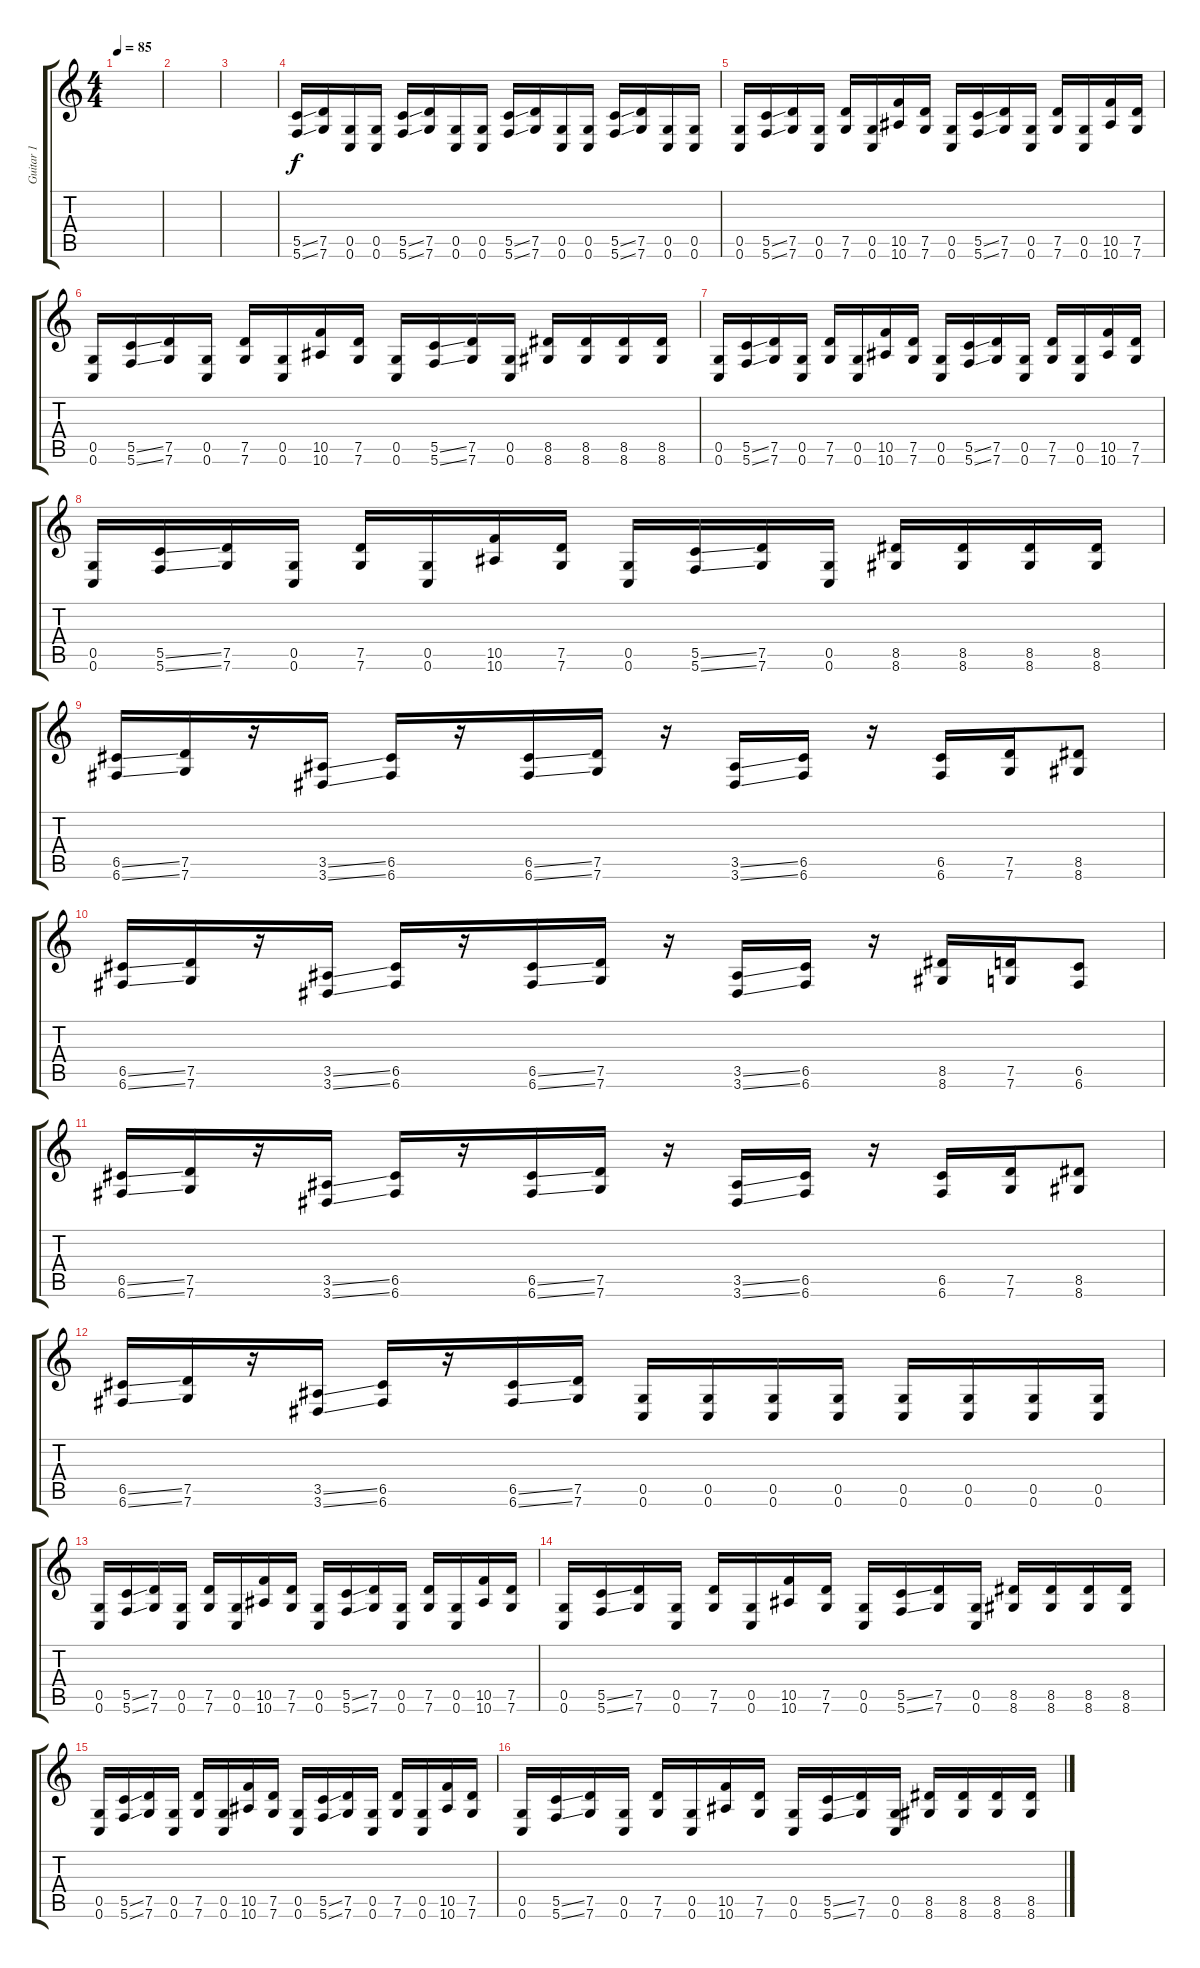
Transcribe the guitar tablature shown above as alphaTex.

\track ("Guitar 1" "Guitar 1") {instrument distortionguitar}
\staff {score tabs}
\tuning (E4 C4 G3 C3 G2 C2) {hide}
\ts (4 4)
\tempo 85
\clef g2
\ks c
|
|
|
(5.5{ss} 5.6{ss}).16 (7.5 7.6).16 (0.5 0.6).16 (0.5 0.6).16 (5.5{ss} 5.6{ss}).16 (7.5 7.6).16 (0.5 0.6).16 (0.5 0.6).16 (5.5{ss} 5.6{ss}).16 (7.5 7.6).16 (0.5 0.6).16 (0.5 0.6).16 (5.5{ss} 5.6{ss}).16 (7.5 7.6).16 (0.5 0.6).16 (0.5 0.6).16 |
(0.5 0.6).16 (5.5{ss} 5.6{ss}).16 (7.5 7.6).16 (0.5 0.6).16 (7.5 7.6).16 (0.5 0.6).16 (10.5 10.6).16 (7.5 7.6).16 (0.5 0.6).16 (5.5{ss} 5.6{ss}).16 (7.5 7.6).16 (0.5 0.6).16 (7.5 7.6).16 (0.5 0.6).16 (10.5 10.6).16 (7.5 7.6).16 |
(0.5 0.6).16 (5.5{ss} 5.6{ss}).16 (7.5 7.6).16 (0.5 0.6).16 (7.5 7.6).16 (0.5 0.6).16 (10.5 10.6).16 (7.5 7.6).16 (0.5 0.6).16 (5.5{ss} 5.6{ss}).16 (7.5 7.6).16 (0.5 0.6).16 (8.5 8.6).16 (8.5 8.6).16 (8.5 8.6).16 (8.5 8.6).16 |
(0.5 0.6).16 (5.5{ss} 5.6{ss}).16 (7.5 7.6).16 (0.5 0.6).16 (7.5 7.6).16 (0.5 0.6).16 (10.5 10.6).16 (7.5 7.6).16 (0.5 0.6).16 (5.5{ss} 5.6{ss}).16 (7.5 7.6).16 (0.5 0.6).16 (7.5 7.6).16 (0.5 0.6).16 (10.5 10.6).16 (7.5 7.6).16 |
(0.5 0.6).16 (5.5{ss} 5.6{ss}).16 (7.5 7.6).16 (0.5 0.6).16 (7.5 7.6).16 (0.5 0.6).16 (10.5 10.6).16 (7.5 7.6).16 (0.5 0.6).16 (5.5{ss} 5.6{ss}).16 (7.5 7.6).16 (0.5 0.6).16 (8.5 8.6).16 (8.5 8.6).16 (8.5 8.6).16 (8.5 8.6).16 |
(6.5{ss} 6.6{ss}).16 (7.5 7.6).16 r.16 (3.5{ss} 3.6{ss}).16 (6.5 6.6).16 r.16 (6.5{ss} 6.6{ss}).16 (7.5 7.6).16 r.16 (3.5{ss} 3.6{ss}).16 (6.5 6.6).16 r.16 (6.5 6.6).16 (7.5 7.6).16 (8.5 8.6).8 |
(6.5{ss} 6.6{ss}).16 (7.5 7.6).16 r.16 (3.5{ss} 3.6{ss}).16 (6.5 6.6).16 r.16 (6.5{ss} 6.6{ss}).16 (7.5 7.6).16 r.16 (3.5{ss} 3.6{ss}).16 (6.5 6.6).16 r.16 (8.5 8.6).16 (7.5 7.6).16 (6.5 6.6).8 |
(6.5{ss} 6.6{ss}).16 (7.5 7.6).16 r.16 (3.5{ss} 3.6{ss}).16 (6.5 6.6).16 r.16 (6.5{ss} 6.6{ss}).16 (7.5 7.6).16 r.16 (3.5{ss} 3.6{ss}).16 (6.5 6.6).16 r.16 (6.5 6.6).16 (7.5 7.6).16 (8.5 8.6).8 |
(6.5{ss} 6.6{ss}).16 (7.5 7.6).16 r.16 (3.5{ss} 3.6{ss}).16 (6.5 6.6).16 r.16 (6.5{ss} 6.6{ss}).16 (7.5 7.6).16 (0.5 0.6).16 (0.5 0.6).16 (0.5 0.6).16 (0.5 0.6).16 (0.5 0.6).16 (0.5 0.6).16 (0.5 0.6).16 (0.5 0.6).16 |
(0.5 0.6).16 (5.5{ss} 5.6{ss}).16 (7.5 7.6).16 (0.5 0.6).16 (7.5 7.6).16 (0.5 0.6).16 (10.5 10.6).16 (7.5 7.6).16 (0.5 0.6).16 (5.5{ss} 5.6{ss}).16 (7.5 7.6).16 (0.5 0.6).16 (7.5 7.6).16 (0.5 0.6).16 (10.5 10.6).16 (7.5 7.6).16 |
(0.5 0.6).16 (5.5{ss} 5.6{ss}).16 (7.5 7.6).16 (0.5 0.6).16 (7.5 7.6).16 (0.5 0.6).16 (10.5 10.6).16 (7.5 7.6).16 (0.5 0.6).16 (5.5{ss} 5.6{ss}).16 (7.5 7.6).16 (0.5 0.6).16 (8.5 8.6).16 (8.5 8.6).16 (8.5 8.6).16 (8.5 8.6).16 |
(0.5 0.6).16 (5.5{ss} 5.6{ss}).16 (7.5 7.6).16 (0.5 0.6).16 (7.5 7.6).16 (0.5 0.6).16 (10.5 10.6).16 (7.5 7.6).16 (0.5 0.6).16 (5.5{ss} 5.6{ss}).16 (7.5 7.6).16 (0.5 0.6).16 (7.5 7.6).16 (0.5 0.6).16 (10.5 10.6).16 (7.5 7.6).16 |
(0.5 0.6).16 (5.5{ss} 5.6{ss}).16 (7.5 7.6).16 (0.5 0.6).16 (7.5 7.6).16 (0.5 0.6).16 (10.5 10.6).16 (7.5 7.6).16 (0.5 0.6).16 (5.5{ss} 5.6{ss}).16 (7.5 7.6).16 (0.5 0.6).16 (8.5 8.6).16 (8.5 8.6).16 (8.5 8.6).16 (8.5 8.6).16
